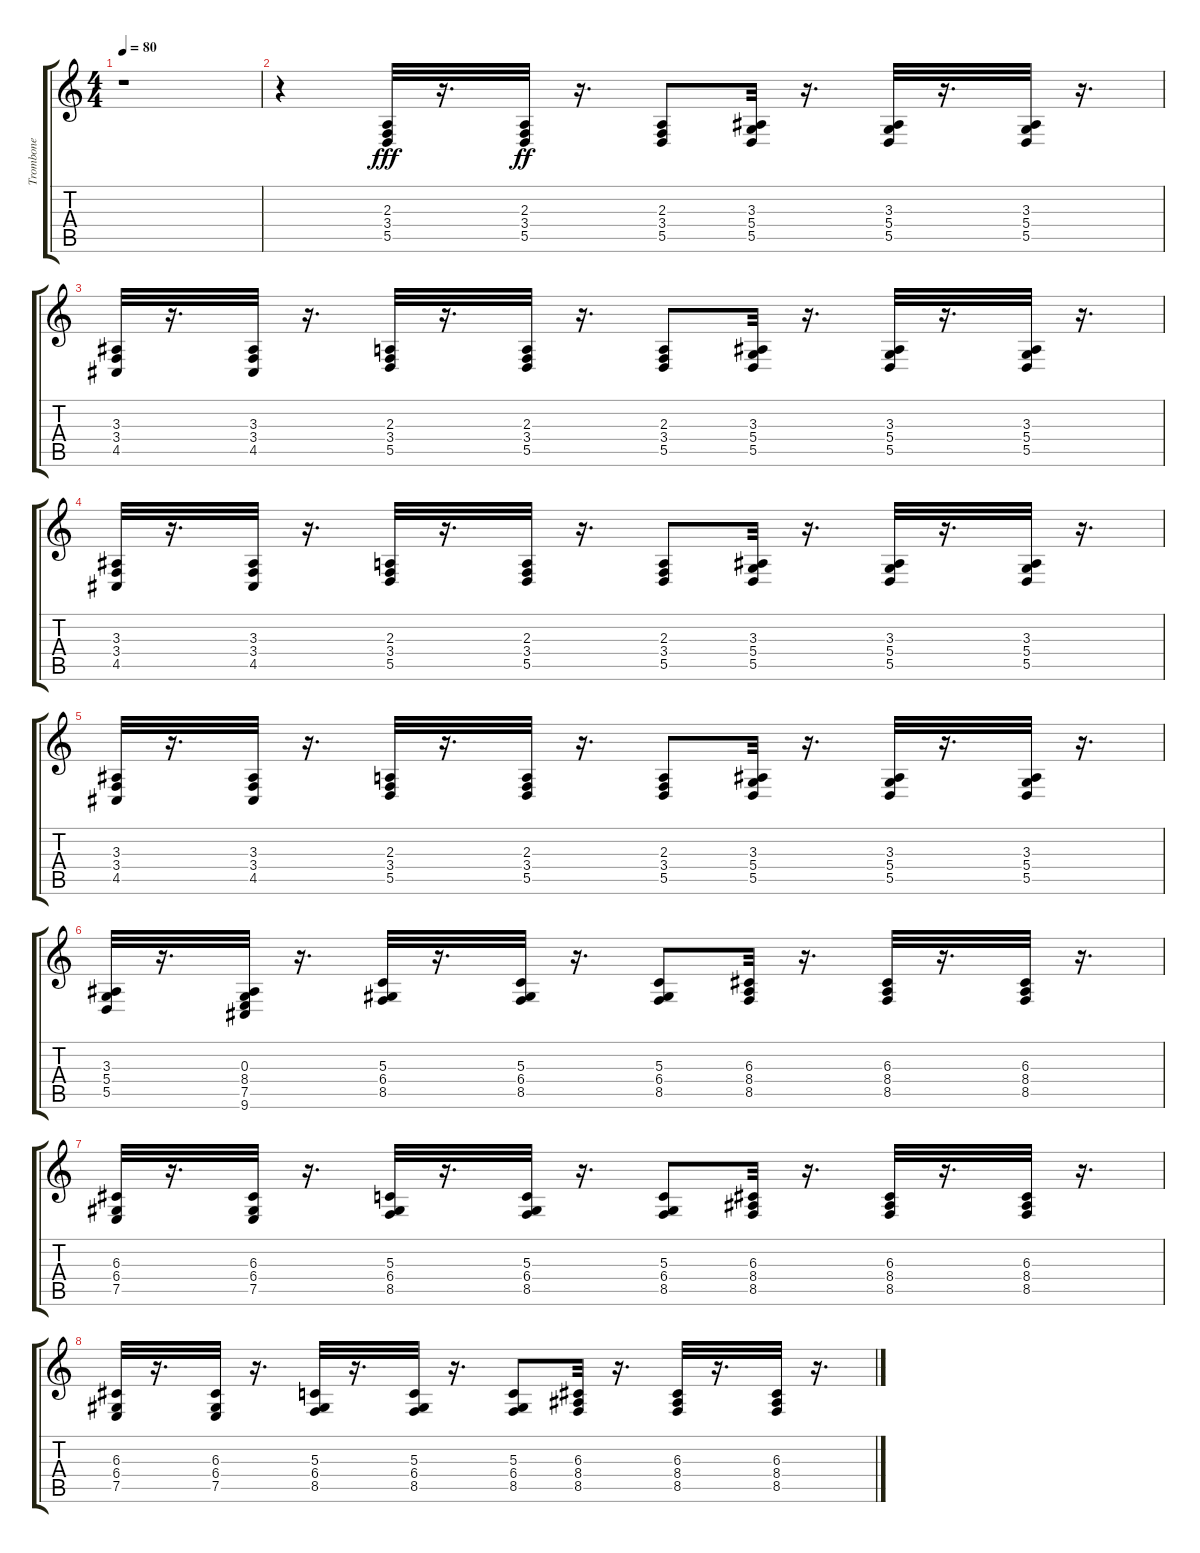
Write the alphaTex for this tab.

\track ("Trombone" "Trombone") {instrument trombone}
\staff {score tabs}
\tuning (E4 B3 G3 D3 A2 E2) {hide}
\ts (4 4)
\tempo 80
\clef g2
\ks c
r.1{dy fff instrument trombone} |
r.4 (2.3 3.4 5.5).32 r.16{d} (2.3 3.4 5.5).32{dy ff} r.16{d} (2.3 3.4 5.5).8 (3.3 5.4 5.5).32 r.16{d} (3.3 5.4 5.5).32 r.16{d} (3.3 5.4 5.5).32 r.16{d} |
(3.3 3.4 4.5).32 r.16{d} (3.3 3.4 4.5).32 r.16{d} (2.3 3.4 5.5).32 r.16{d} (2.3 3.4 5.5).32 r.16{d} (2.3 3.4 5.5).8 (3.3 5.4 5.5).32 r.16{d} (3.3 5.4 5.5).32 r.16{d} (3.3 5.4 5.5).32 r.16{d} |
(3.3 3.4 4.5).32 r.16{d} (3.3 3.4 4.5).32 r.16{d} (2.3 3.4 5.5).32 r.16{d} (2.3 3.4 5.5).32 r.16{d} (2.3 3.4 5.5).8 (3.3 5.4 5.5).32 r.16{d} (3.3 5.4 5.5).32 r.16{d} (3.3 5.4 5.5).32 r.16{d} |
(3.3 3.4 4.5).32 r.16{d} (3.3 3.4 4.5).32 r.16{d} (2.3 3.4 5.5).32 r.16{d} (2.3 3.4 5.5).32 r.16{d} (2.3 3.4 5.5).8 (3.3 5.4 5.5).32 r.16{d} (3.3 5.4 5.5).32 r.16{d} (3.3 5.4 5.5).32 r.16{d} |
(3.3 5.4 5.5).32 r.16{d} (0.3 8.4 7.5 9.6).32 r.16{d} (5.3 6.4 8.5).32 r.16{d} (5.3 6.4 8.5).32 r.16{d} (5.3 6.4 8.5).8 (6.3 8.4 8.5).32 r.16{d} (6.3 8.4 8.5).32 r.16{d} (6.3 8.4 8.5).32 r.16{d} |
(6.3 6.4 7.5).32 r.16{d} (6.3 6.4 7.5).32 r.16{d} (5.3 6.4 8.5).32 r.16{d} (5.3 6.4 8.5).32 r.16{d} (5.3 6.4 8.5).8 (6.3 8.4 8.5).32 r.16{d} (6.3 8.4 8.5).32 r.16{d} (6.3 8.4 8.5).32 r.16{d} |
(6.3 6.4 7.5).32 r.16{d} (6.3 6.4 7.5).32 r.16{d} (5.3 6.4 8.5).32 r.16{d} (5.3 6.4 8.5).32 r.16{d} (5.3 6.4 8.5).8 (6.3 8.4 8.5).32 r.16{d} (6.3 8.4 8.5).32 r.16{d} (6.3 8.4 8.5).32 r.16{d}
